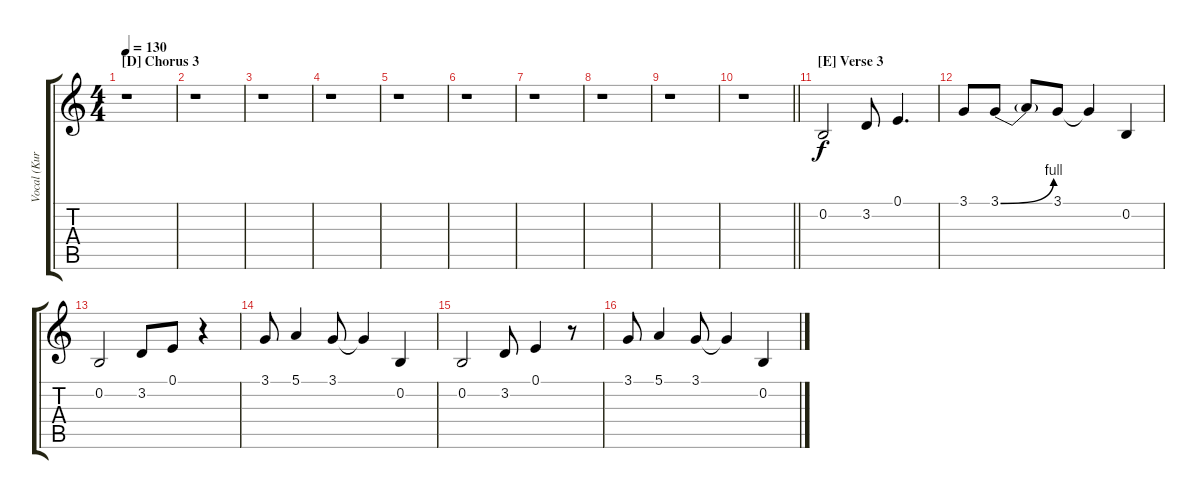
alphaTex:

\track ("Vocal (Kurt Cobain)" "Vocal (Kur") {instrument trumpet}
\staff {score tabs}
\tuning (E4 B3 G3 D3 A2 E2) {hide}
\ts (4 4)
\section ("" "[D] Chorus 3")
\tempo 130
\clef g2
\ks c
r.1{dy f} |
r.1 |
r.1 |
r.1 |
r.1 |
r.1 |
r.1 |
r.1 |
r.1 |
\barLineRight lightlight
r.1 |
\section ("" "[E] Verse 3")
0.2.2 3.2.8 0.1.4{d} |
3.1.8 3.1{be (bend 0 0 60 4)}.8 3.1{t}.8 3.1.8 3.1{t}.4 0.2.4 |
0.2.2 3.2.8 0.1.8 r.4 |
3.1.8 5.1.4 3.1.8 3.1{t}.4 0.2.4 |
0.2.2 3.2.8 0.1.4 r.8 |
3.1.8 5.1.4 3.1.8 3.1{t}.4 0.2.4
